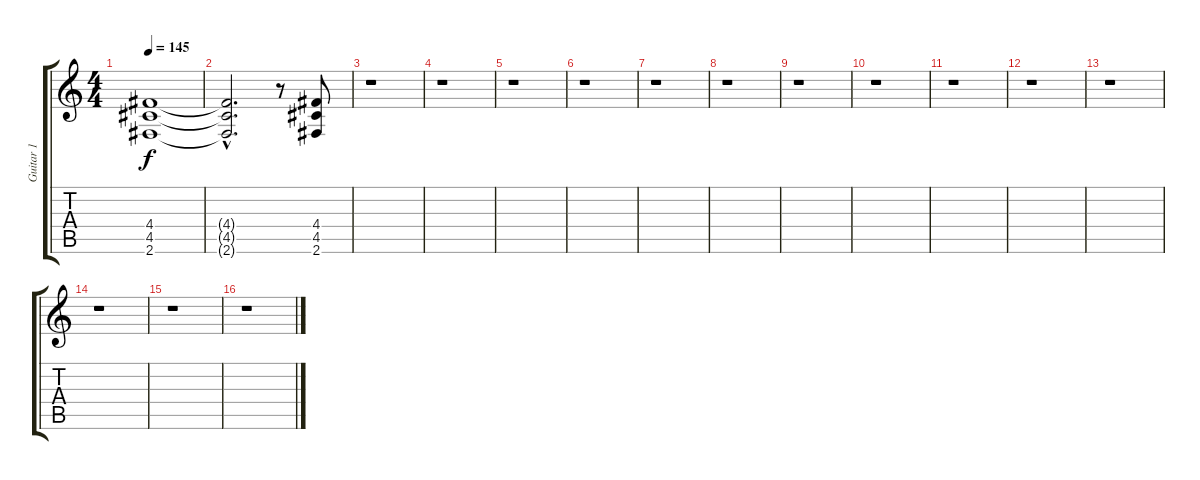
\track ("Guitar 1" "Guitar 1") {instrument overdrivenguitar}
\staff {score tabs}
\tuning (E4 B3 G3 D3 A2 E2) {hide}
\ts (4 4)
\tempo 145
\clef g2
\ks c
(4.4{t} 4.5{t} 2.6{t}).1{dy f} |
(4.4{hac t} 4.5{hac t} 2.6{hac t}).2{d} r.8 (4.4 4.5 2.6).8 |
r.1 |
r.1 |
r.1 |
r.1 |
r.1 |
r.1 |
r.1 |
r.1 |
r.1 |
r.1 |
r.1 |
r.1 |
r.1 |
r.1
